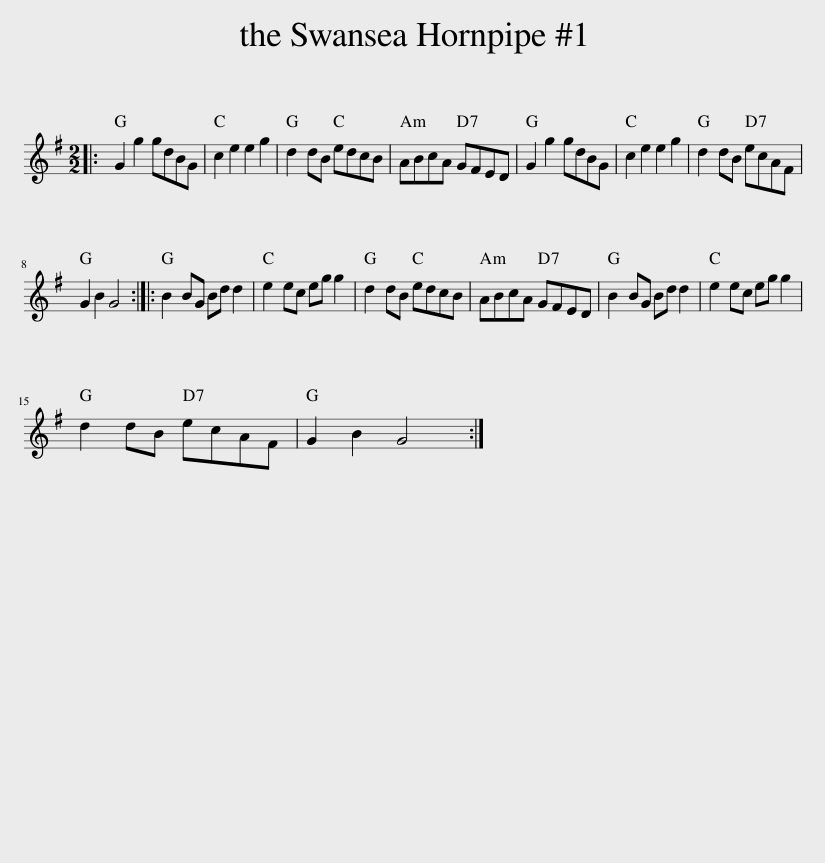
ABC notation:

X:1
L:1/8
M:2/2
I:linebreak $
K:G
V:1 treble
V:1
|: G2 g2 gdBG | c2 e2 e2 g2 | d2 dB edcB | ABcA GFED | G2 g2 gdBG | %5
 c2 e2 e2 g2 | d2 dB ecAF |$ G2 B2 G4 :: B2 BG Bd d2 | e2 ec eg g2 | %10
 d2 dB edcB | ABcA GFED | B2 BG Bd d2 | e2 ec eg g2 |$ d2 dB ecAF | %15
 G2 B2 G4 :| %16
